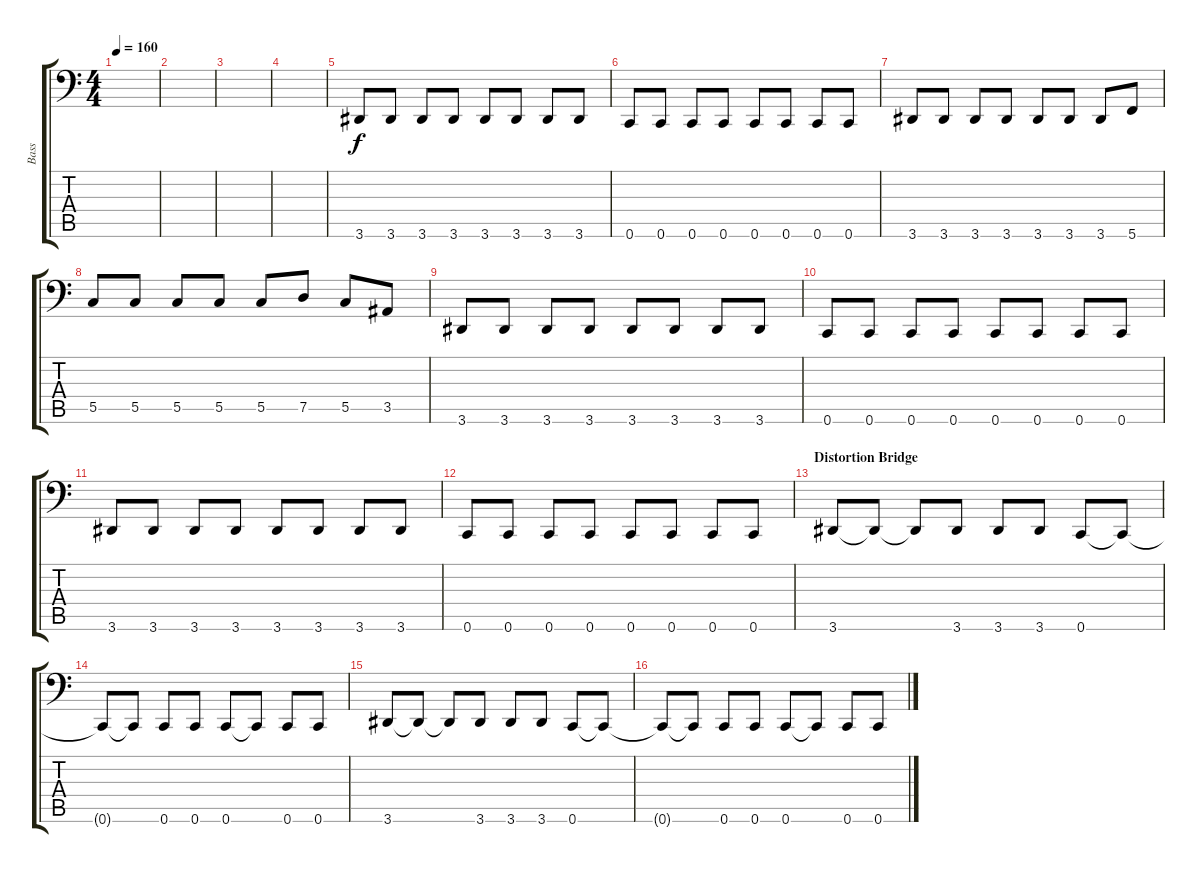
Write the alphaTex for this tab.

\track ("Bass" "Bass") {instrument electricbassfinger}
\staff {score tabs}
\tuning (D3 A2 F2 C2 G1 C1) {hide}
\ts (4 4)
\tempo 160
\clef f4
\ks c
|
|
|
|
3.6.8 3.6.8 3.6.8 3.6.8 3.6.8 3.6.8 3.6.8 3.6.8 |
0.6.8 0.6.8 0.6.8 0.6.8 0.6.8 0.6.8 0.6.8 0.6.8 |
3.6.8 3.6.8 3.6.8 3.6.8 3.6.8 3.6.8 3.6.8 5.6.8 |
5.5.8 5.5.8 5.5.8 5.5.8 5.5.8 7.5.8 5.5.8 3.5.8 |
3.6.8 3.6.8 3.6.8 3.6.8 3.6.8 3.6.8 3.6.8 3.6.8 |
0.6.8 0.6.8 0.6.8 0.6.8 0.6.8 0.6.8 0.6.8 0.6.8 |
3.6.8 3.6.8 3.6.8 3.6.8 3.6.8 3.6.8 3.6.8 3.6.8 |
0.6.8 0.6.8 0.6.8 0.6.8 0.6.8 0.6.8 0.6.8 0.6.8 |
\section ("" "Distortion Bridge")
3.6.8 3.6{t}.8 3.6{t}.8 3.6.8 3.6.8 3.6.8 0.6.8 0.6{t}.8 |
0.6{t}.8 0.6{t}.8 0.6.8 0.6.8 0.6.8 0.6{t}.8 0.6.8 0.6.8 |
3.6.8 3.6{t}.8 3.6{t}.8 3.6.8 3.6.8 3.6.8 0.6.8 0.6{t}.8 |
0.6{t}.8 0.6{t}.8 0.6.8 0.6.8 0.6.8 0.6{t}.8 0.6.8 0.6.8
